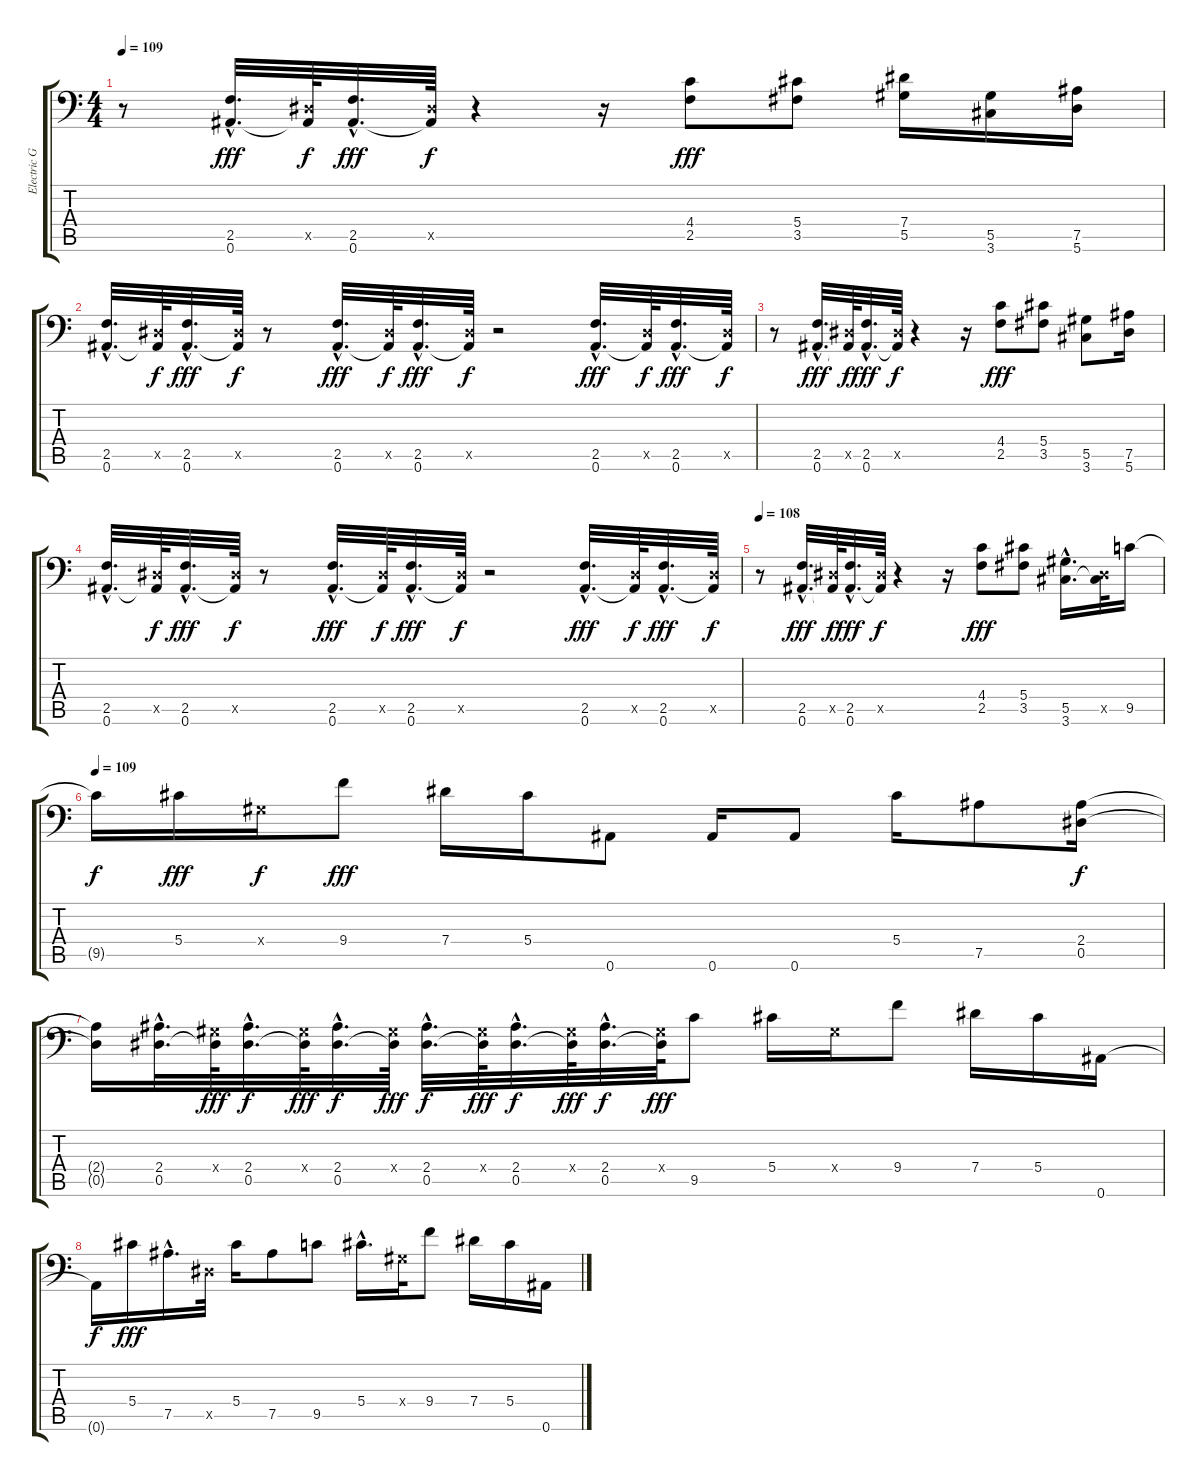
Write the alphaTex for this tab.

\track ("Electric Guitar 4" "Electric G") {instrument distortionguitar}
\staff {score tabs}
\tuning (Bb3 F3 Db3 Ab2 Eb2 Bb1) {hide}
\ts (4 4)
\tempo 109
\clef f4
\ks c
r.8{dy f} (2.5{hac} 0.6{hac}).32{d dy fff} (0.5{x} 0.6{t}).64{dy f} (2.5{hac} 0.6{hac}).32{d dy fff} (0.5{x} 0.6{t}).64{dy f} r.4 r.16 (4.4 2.5).8{dy fff} (5.4 3.5).8 (7.4 5.5).16 (5.5 3.6).16 (7.5 5.6).16 |
(2.5{hac} 0.6{hac}).32{d} (0.5{x} 0.6{t}).64{dy f} (2.5{hac} 0.6{hac}).32{d dy fff} (0.5{x} 0.6{t}).64{dy f} r.8 (2.5{hac} 0.6{hac}).32{d dy fff} (0.5{x} 0.6{t}).64{dy f} (2.5{hac} 0.6{hac}).32{d dy fff} (0.5{x} 0.6{t}).64{dy f} r.2 (2.5{hac} 0.6{hac}).32{d dy fff} (0.5{x} 0.6{t}).64{dy f} (2.5{hac} 0.6{hac}).32{d dy fff} (0.5{x} 0.6{t}).64{dy f} |
r.8 (2.5{hac} 0.6{hac}).32{d dy fff} (0.5{x} 0.6{t}).64{dy f} (2.5{hac} 0.6{hac}).32{d dy fff} (0.5{x} 0.6{t}).64{dy f} r.4 r.16 (4.4 2.5).8{dy fff} (5.4 3.5).8 (5.5 3.6).8 (7.5 5.6).16 |
(2.5{hac} 0.6{hac}).32{d} (0.5{x} 0.6{t}).64{dy f} (2.5{hac} 0.6{hac}).32{d dy fff} (0.5{x} 0.6{t}).64{dy f} r.8 (2.5{hac} 0.6{hac}).32{d dy fff} (0.5{x} 0.6{t}).64{dy f} (2.5{hac} 0.6{hac}).32{d dy fff} (0.5{x} 0.6{t}).64{dy f} r.2 (2.5{hac} 0.6{hac}).32{d dy fff} (0.5{x} 0.6{t}).64{dy f} (2.5{hac} 0.6{hac}).32{d dy fff} (0.5{x} 0.6{t}).64{dy f} |
\tempo 108
r.8 (2.5{hac} 0.6{hac}).32{d dy fff} (0.5{x} 0.6{t}).64{dy f} (2.5{hac} 0.6{hac}).32{d dy fff} (0.5{x} 0.6{t}).64{dy f} r.4 r.16 (4.4 2.5).8{dy fff} (5.4 3.5).8 (5.5{hac} 3.6{hac}).16{d} (0.5{x} 3.6{t}).32 9.5.16 |
\tempo 109
9.5{t}.16{dy f} 5.4.16{dy fff} 0.4{x}.16{dy f} 9.4.8{dy fff} 7.4.16 5.4.16 0.6.8 0.6.16 0.6.8 5.4.16 7.5.8 (2.4 0.5).16{dy f} |
(2.4{t} 0.5{t}).16 (2.4{hac} 0.5{hac}).32{d} (0.4{x} 0.5{t}).64{dy fff} (2.4{hac} 0.5{hac}).32{d dy f} (0.4{x} 0.5{t}).64{dy fff} (2.4{hac} 0.5{hac}).32{d dy f} (0.4{x} 0.5{t}).64{dy fff} (2.4{hac} 0.5{hac}).32{d dy f} (0.4{x} 0.5{t}).64{dy fff} (2.4{hac} 0.5{hac}).32{d dy f} (0.4{x} 0.5{t}).64{dy fff} (2.4{hac} 0.5{hac}).32{d dy f} (0.4{x} 0.5{t}).64{dy fff} 9.5.8 5.4.16 0.4{x}.16 9.4.8 7.4.16 5.4.16 0.6.16 |
0.6{t}.16{dy f} 5.4.16{dy fff} 7.5{hac}.16{d} 0.5{x}.32 5.4.16 7.5.8 9.5.8 5.4{hac}.16{d} 0.4{x}.32 9.4.8 7.4.16 5.4.16 0.6.16
